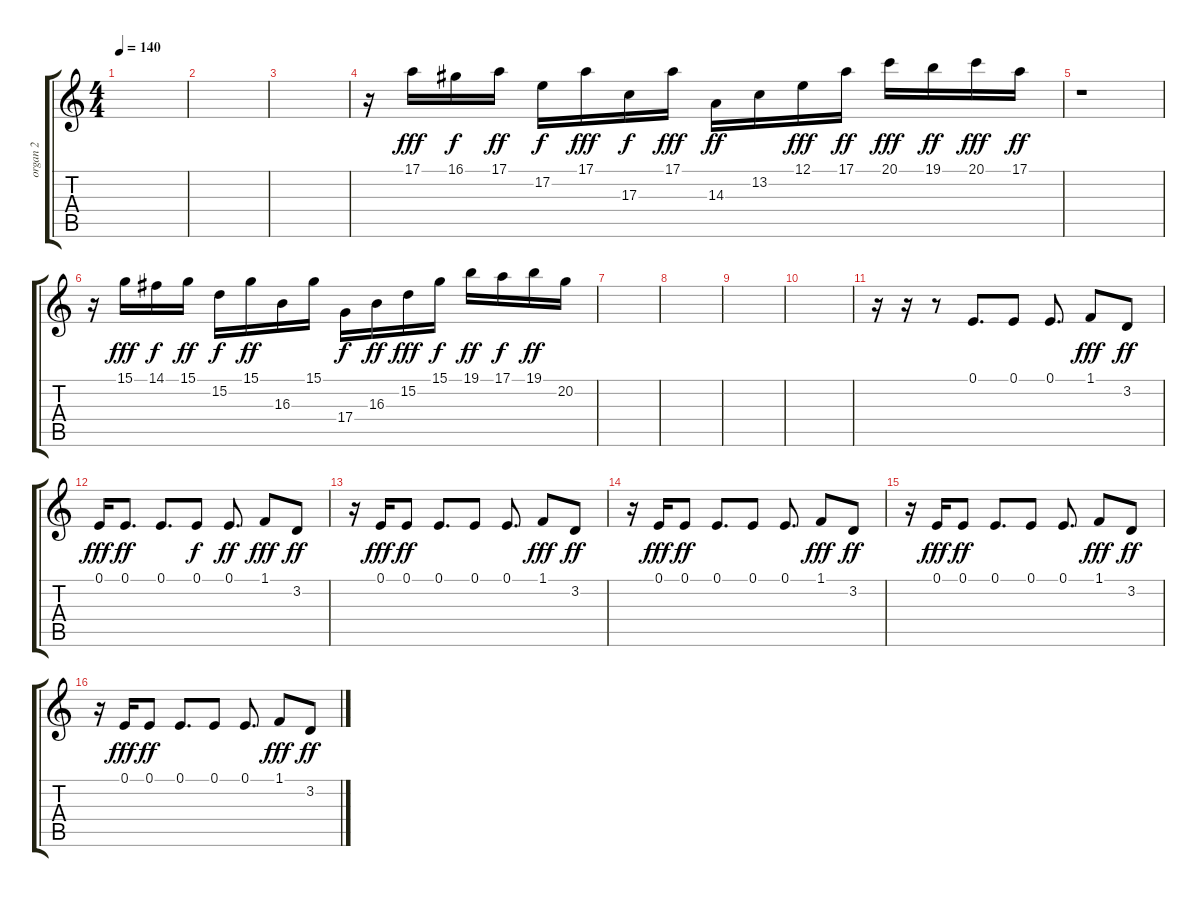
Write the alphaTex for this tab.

\track ("organ 2" "organ 2") {instrument drawbarorgan}
\staff {score tabs}
\tuning (E4 B3 G3 D3 A2 E2) {hide}
\ts (4 4)
\tempo 140
\clef g2
\ks c
|
|
|
r.16 17.1.16{dy fff} 16.1.16{dy f} 17.1.16{dy ff} 17.2.16{dy f} 17.1.16{dy fff} 17.3.16{dy f} 17.1.16{dy fff} 14.3.16{dy ff} 13.2.16 12.1.16{dy fff} 17.1.16{dy ff} 20.1.16{dy fff} 19.1.16{dy ff} 20.1.16{dy fff} 17.1.16{dy ff} |
r.1 |
r.16 15.1.16{dy fff} 14.1.16{dy f} 15.1.16{dy ff} 15.2.16{dy f} 15.1.16{dy ff} 16.3.16 15.1.16 17.4.16{dy f} 16.3.16{dy ff} 15.2.16{dy fff} 15.1.16{dy f} 19.1.16{dy ff} 17.1.16{dy f} 19.1.16{dy ff} 20.2.16 |
|
|
|
|
r.16 r.16 r.8 0.1.8{d} 0.1.8 0.1.8{d} 1.1.8{dy fff} 3.2.8{dy ff} |
0.1.16{dy fff} 0.1.8{d dy ff} 0.1.8{d} 0.1.8{dy f} 0.1.8{d dy ff} 1.1.8{dy fff} 3.2.8{dy ff} |
r.16 0.1.16{dy fff} 0.1.8{dy ff} 0.1.8{d} 0.1.8 0.1.8{d} 1.1.8{dy fff} 3.2.8{dy ff} |
r.16 0.1.16{dy fff} 0.1.8{dy ff} 0.1.8{d} 0.1.8 0.1.8{d} 1.1.8{dy fff} 3.2.8{dy ff} |
r.16 0.1.16{dy fff} 0.1.8{dy ff} 0.1.8{d} 0.1.8 0.1.8{d} 1.1.8{dy fff} 3.2.8{dy ff} |
r.16 0.1.16{dy fff} 0.1.8{dy ff} 0.1.8{d} 0.1.8 0.1.8{d} 1.1.8{dy fff} 3.2.8{dy ff}
